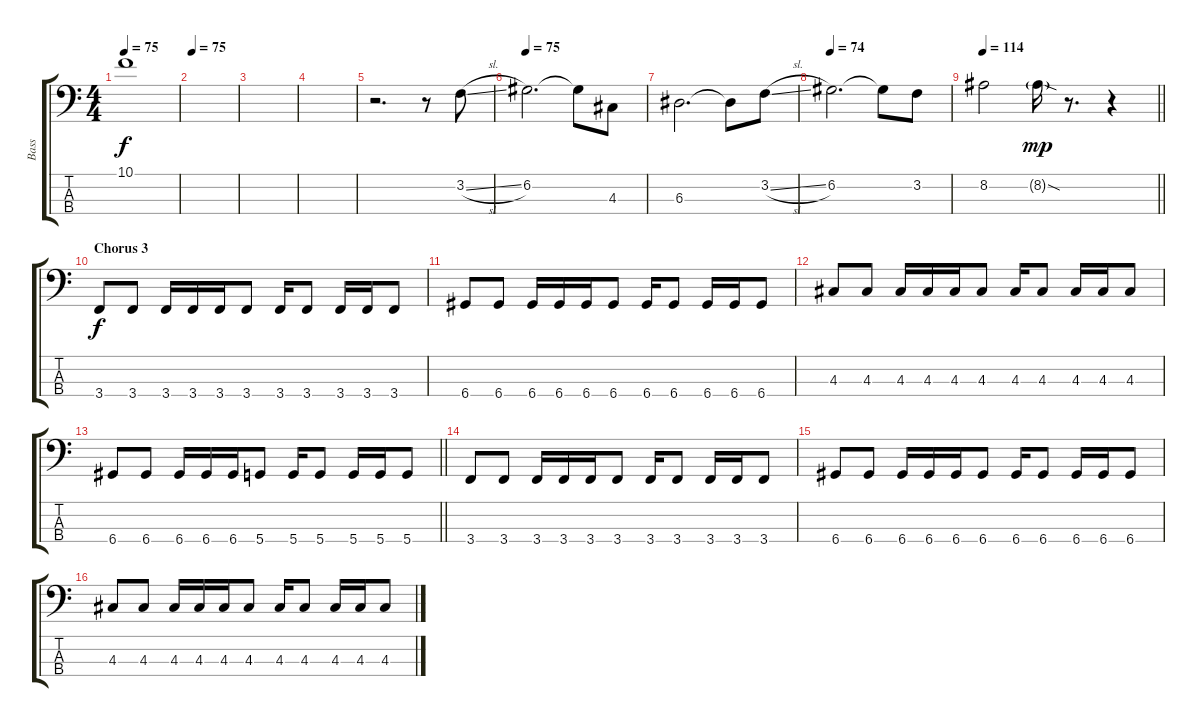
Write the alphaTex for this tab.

\track ("Bass" "Bass") {instrument electricbassfinger}
\staff {score tabs}
\tuning (G2 D2 A1 D1) {hide}
\ts (4 4)
\tempo 75
\clef f4
\ks c
10.1{t}.1{dy f} |
\tempo 75
|
|
|
r.2{d} r.8 3.2{sl}.8{volume 14} |
\tempo 75
6.2.2{d} 6.2{t}.8 4.3.8 |
6.3.2{d} 6.3{t}.8 3.2{sl}.8 |
\tempo 74
6.2.2{d} 6.2{t}.8 3.2.8 |
\tempo 114
\barLineRight lightlight
8.2.2{volume 14} 8.2{sod g}.16{dy mp} r.8{d} r.4 |
\section ("" "Chorus 3")
3.4.8{dy f} 3.4.8 3.4.16 3.4.16 3.4.16 3.4.8 3.4.16 3.4.8 3.4.16 3.4.16 3.4.8 |
6.4.8 6.4.8 6.4.16 6.4.16 6.4.16 6.4.8 6.4.16 6.4.8 6.4.16 6.4.16 6.4.8 |
4.3.8 4.3.8 4.3.16 4.3.16 4.3.16 4.3.8 4.3.16 4.3.8 4.3.16 4.3.16 4.3.8 |
\barLineRight lightlight
6.4.8 6.4.8 6.4.16 6.4.16 6.4.16 5.4.8 5.4.16 5.4.8 5.4.16 5.4.16 5.4.8 |
3.4.8 3.4.8 3.4.16 3.4.16 3.4.16 3.4.8 3.4.16 3.4.8 3.4.16 3.4.16 3.4.8 |
6.4.8 6.4.8 6.4.16 6.4.16 6.4.16 6.4.8 6.4.16 6.4.8 6.4.16 6.4.16 6.4.8 |
4.3.8 4.3.8 4.3.16 4.3.16 4.3.16 4.3.8 4.3.16 4.3.8 4.3.16 4.3.16 4.3.8
